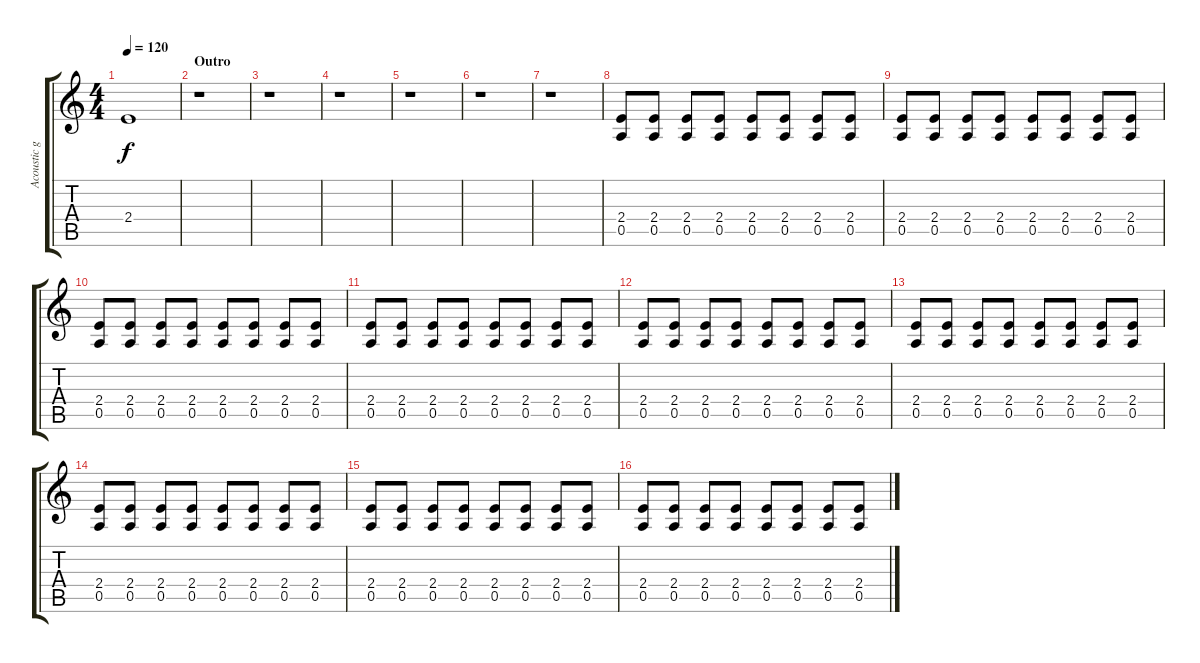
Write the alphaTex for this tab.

\track ("Acoustic guitar 2" "Acoustic g") {instrument acousticguitarsteel}
\staff {score tabs}
\tuning (E4 B3 G3 D3 A2 E2) {hide}
\ts (4 4)
\tempo 120
\clef g2
\ks c
2.4{t}.1{dy f} |
\section ("" "Outro")
r.1 |
r.1 |
r.1 |
r.1 |
r.1 |
r.1 |
(2.4 0.5).8{volume 8} (2.4 0.5).8 (2.4 0.5).8 (2.4 0.5).8 (2.4 0.5).8 (2.4 0.5).8 (2.4 0.5).8 (2.4 0.5).8 |
(2.4 0.5).8{volume 9} (2.4 0.5).8 (2.4 0.5).8 (2.4 0.5).8 (2.4 0.5).8 (2.4 0.5).8 (2.4 0.5).8 (2.4 0.5).8 |
(2.4 0.5).8{volume 12} (2.4 0.5).8 (2.4 0.5).8 (2.4 0.5).8 (2.4 0.5).8 (2.4 0.5).8 (2.4 0.5).8 (2.4 0.5).8 |
(2.4 0.5).8{volume 13} (2.4 0.5).8 (2.4 0.5).8 (2.4 0.5).8 (2.4 0.5).8 (2.4 0.5).8 (2.4 0.5).8 (2.4 0.5).8 |
(2.4 0.5).8 (2.4 0.5).8 (2.4 0.5).8 (2.4 0.5).8 (2.4 0.5).8 (2.4 0.5).8 (2.4 0.5).8 (2.4 0.5).8 |
(2.4 0.5).8 (2.4 0.5).8 (2.4 0.5).8 (2.4 0.5).8 (2.4 0.5).8 (2.4 0.5).8 (2.4 0.5).8 (2.4 0.5).8 |
(2.4 0.5).8 (2.4 0.5).8 (2.4 0.5).8 (2.4 0.5).8 (2.4 0.5).8 (2.4 0.5).8 (2.4 0.5).8 (2.4 0.5).8 |
(2.4 0.5).8 (2.4 0.5).8 (2.4 0.5).8 (2.4 0.5).8 (2.4 0.5).8 (2.4 0.5).8 (2.4 0.5).8 (2.4 0.5).8 |
(2.4 0.5).8 (2.4 0.5).8 (2.4 0.5).8 (2.4 0.5).8 (2.4 0.5).8 (2.4 0.5).8 (2.4 0.5).8 (2.4 0.5).8
